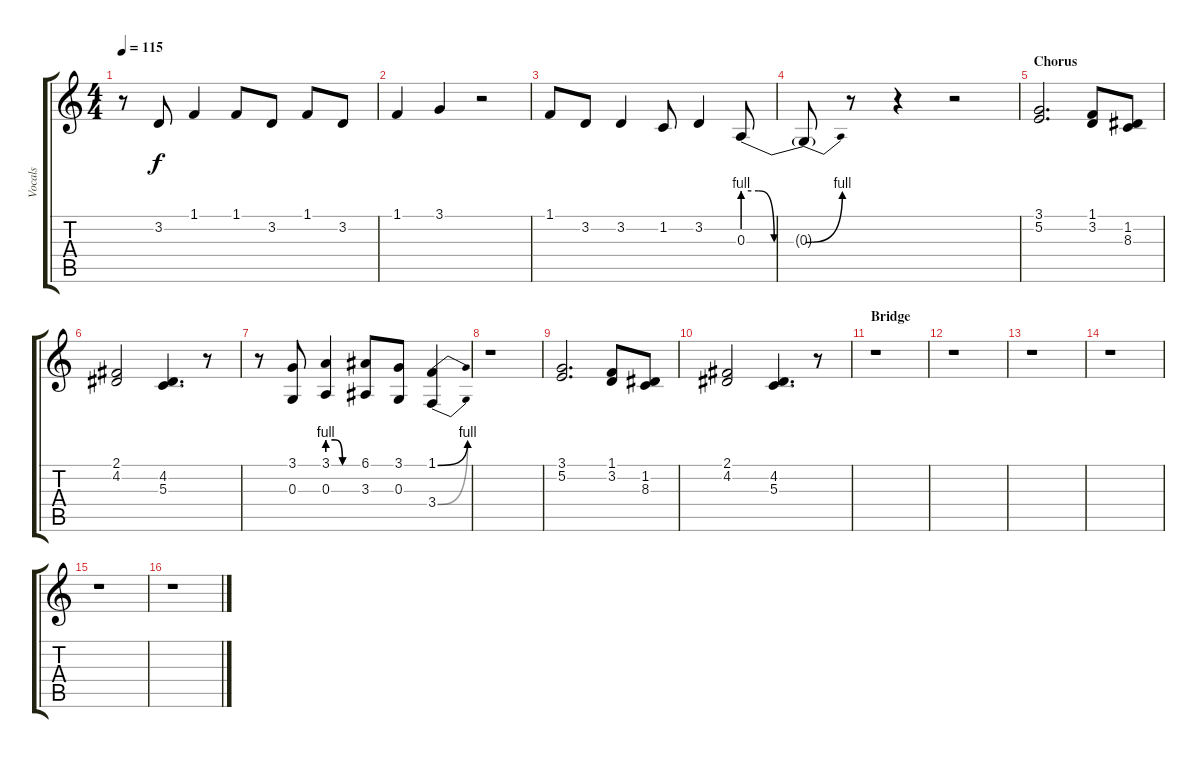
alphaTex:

\track ("Vocals" "Vocals") {instrument lead2sawtooth}
\staff {score tabs}
\tuning (E4 B3 G3 D3 A2 E2) {hide}
\ts (4 4)
\tempo 115
\clef g2
\ks c
r.8{dy f} 3.2.8 1.1.4 1.1.8 3.2.8 1.1.8 3.2.8 |
1.1.4 3.1.4 r.2 |
1.1.8 3.2.8 3.2.4 1.2.8 3.2.4 0.3{be (custom 0 4 15 4 30 0 60 0)}.8 |
0.3{be (bend 0 0 60 4) t}.8 r.8 r.4 r.2 |
\section ("" "Chorus")
(3.1 5.2).2{d} (1.1 3.2).8 (1.2 8.3).8 |
(2.1 4.2).2 (4.2 5.3).4{d} r.8 |
r.8 (3.1 0.3).8 (3.1{be (custom 0 4 15 4 30 0 60 0)} 0.3{be (custom 0 4 15 4 30 0 60 0)}).4 (6.1 3.3).8 (3.1 0.3).8 (1.1{be (bend 0 0 60 4)} 3.4{be (bend 0 0 60 4)}).4 |
r.1 |
(3.1 5.2).2{d} (1.1 3.2).8 (1.2 8.3).8 |
(2.1 4.2).2 (4.2 5.3).4{d} r.8 |
\section ("" "Bridge")
r.1 |
r.1 |
r.1 |
r.1 |
r.1 |
r.1
